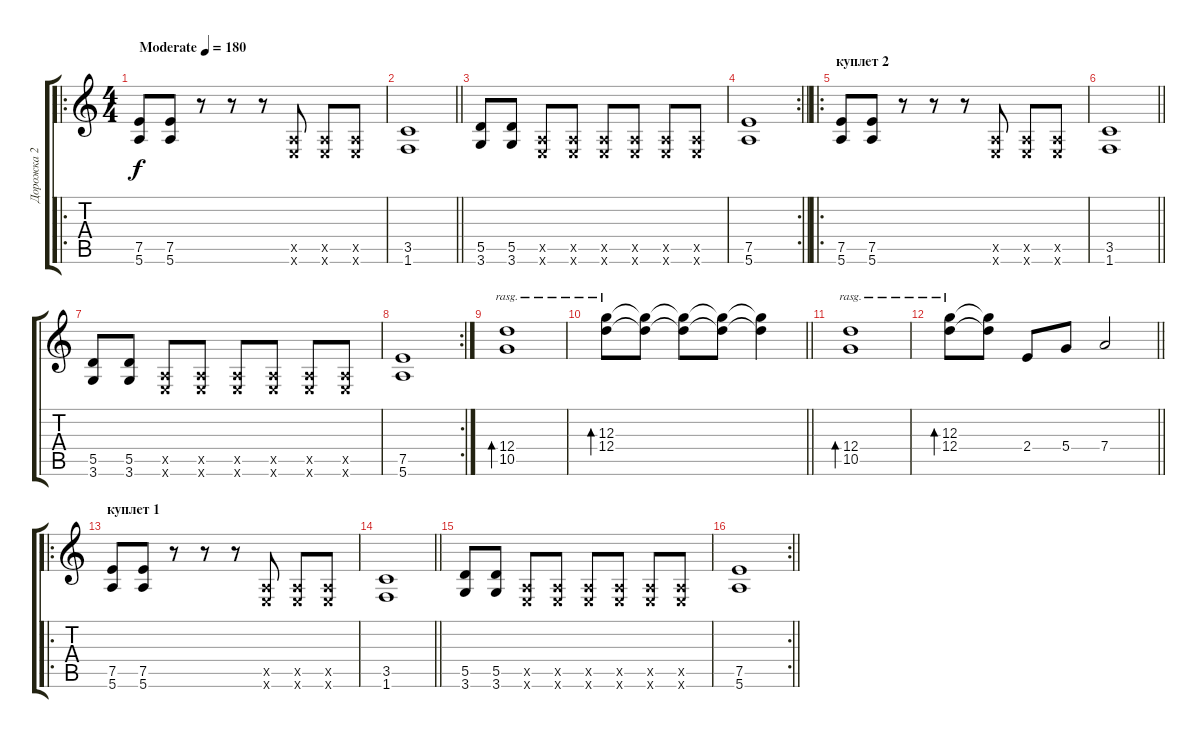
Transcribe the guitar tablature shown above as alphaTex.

\track ("Дорожка 2" "Дорожка 2") {instrument overdrivenguitar}
\staff {score tabs}
\tuning (E4 B3 G3 D3 A2 E2) {hide}
\ro
\ts (4 4)
\tempo (180 "Moderate")
\clef g2
\ks c
(7.5 5.6).8{dy f instrument overdrivenguitar} (7.5 5.6).8 r.8 r.8 r.8 (0.5{x} 0.6{x}).8 (0.5{x} 0.6{x}).8 (0.5{x} 0.6{x}).8 |
\barLineRight lightlight
(3.5 1.6).1 |
(5.5 3.6).8 (5.5 3.6).8 (0.5{x} 0.6{x}).8 (0.5{x} 0.6{x}).8 (0.5{x} 0.6{x}).8 (0.5{x} 0.6{x}).8 (0.5{x} 0.6{x}).8 (0.5{x} 0.6{x}).8 |
\rc 2
\barLineRight lightlight
(7.5 5.6).1 |
\ro
\section ("" "куплет 2")
(7.5 5.6).8 (7.5 5.6).8 r.8 r.8 r.8 (0.5{x} 0.6{x}).8 (0.5{x} 0.6{x}).8 (0.5{x} 0.6{x}).8 |
\barLineRight lightlight
(3.5 1.6).1 |
(5.5 3.6).8 (5.5 3.6).8 (0.5{x} 0.6{x}).8 (0.5{x} 0.6{x}).8 (0.5{x} 0.6{x}).8 (0.5{x} 0.6{x}).8 (0.5{x} 0.6{x}).8 (0.5{x} 0.6{x}).8 |
\rc 2
(7.5 5.6).1 |
(12.4 10.5).1{bd 480 rasg ii} |
\barLineRight lightlight
(12.3 12.4).8{bd 480 rasg ii} (12.3{t} 12.4{t}).8 (12.3{t} 12.4{t}).8 (12.3{t} 12.4{t}).8 (12.3{t} 12.4{t}).4 |
(12.4 10.5).1{bd 480 rasg ii} |
\barLineRight lightlight
(12.3 12.4).8{bd 480 rasg ii} (12.3{t} 12.4{t}).8 2.4.8 5.4.8 7.4.2 |
\ro
\section ("" "куплет 1")
(7.5 5.6).8 (7.5 5.6).8 r.8 r.8 r.8 (0.5{x} 0.6{x}).8 (0.5{x} 0.6{x}).8 (0.5{x} 0.6{x}).8 |
\barLineRight lightlight
(3.5 1.6).1 |
(5.5 3.6).8 (5.5 3.6).8 (0.5{x} 0.6{x}).8 (0.5{x} 0.6{x}).8 (0.5{x} 0.6{x}).8 (0.5{x} 0.6{x}).8 (0.5{x} 0.6{x}).8 (0.5{x} 0.6{x}).8 |
\rc 2
\barLineRight lightlight
(7.5 5.6).1
